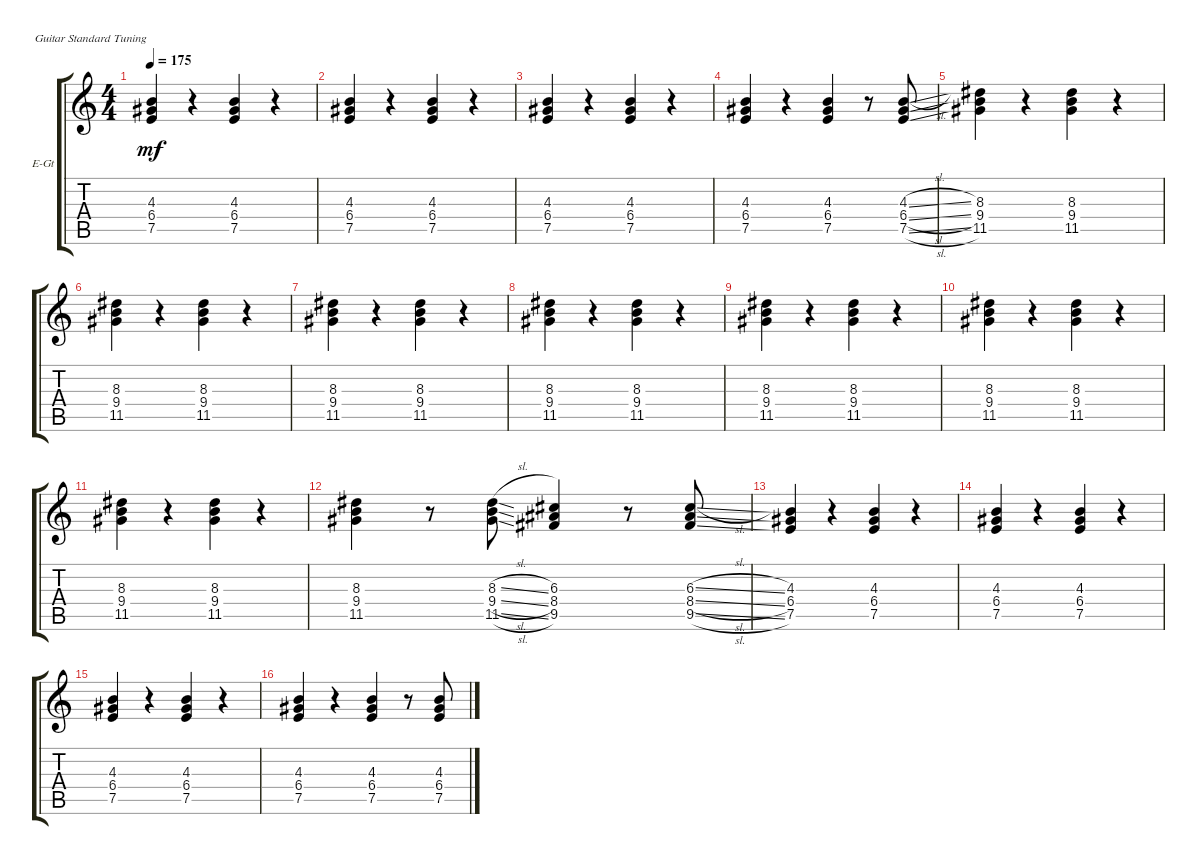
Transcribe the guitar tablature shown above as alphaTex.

\defaultSystemsLayout 4
\bracketExtendMode groupsimilarinstruments
\firstSystemTrackNameOrientation horizontal
\otherSystemsTrackNameOrientation horizontal
\track ("Electric Guitar (Left)" "E-Gt") {instrument electricguitarclean}
\staff {score tabs}
\tuning (E4 B3 G3 D3 A2 E2)
\ts (4 4)
\tempo 175
\clef g2
\ks c
(7.5 6.4 4.3).4{dy mf} r.4 (7.5 6.4 4.3).4 r.4 |
(7.5 6.4 4.3).4 r.4 (7.5 6.4 4.3).4 r.4 |
(7.5 6.4 4.3).4 r.4 (7.5 6.4 4.3).4 r.4 |
(7.5 6.4 4.3).4 r.4 (7.5 6.4 4.3).4 r.8 (7.5{sl} 6.4{sl} 4.3{sl}).8 |
(11.5 9.4 8.3).4 r.4 (11.5 9.4 8.3).4 r.4 |
(11.5 9.4 8.3).4 r.4 (11.5 9.4 8.3).4 r.4 |
(11.5 9.4 8.3).4 r.4 (11.5 9.4 8.3).4 r.4 |
(11.5 9.4 8.3).4 r.4 (11.5 9.4 8.3).4 r.4 |
(11.5 9.4 8.3).4 r.4 (11.5 9.4 8.3).4 r.4 |
(11.5 9.4 8.3).4 r.4 (11.5 9.4 8.3).4 r.4 |
(11.5 9.4 8.3).4 r.4 (11.5 9.4 8.3).4 r.4 |
(11.5 9.4 8.3).4 r.8 (11.5{sl} 9.4{sl} 8.3{sl}).8 (9.5 8.4 6.3).4 r.8 (9.5{sl} 8.4{sl} 6.3{sl}).8 |
(7.5 6.4 4.3).4 r.4 (7.5 6.4 4.3).4 r.4 |
(7.5 6.4 4.3).4 r.4 (7.5 6.4 4.3).4 r.4 |
(7.5 6.4 4.3).4 r.4 (7.5 6.4 4.3).4 r.4 |
(7.5 6.4 4.3).4 r.4 (7.5 6.4 4.3).4 r.8 (7.5{sl} 6.4{sl} 4.3{sl}).8
